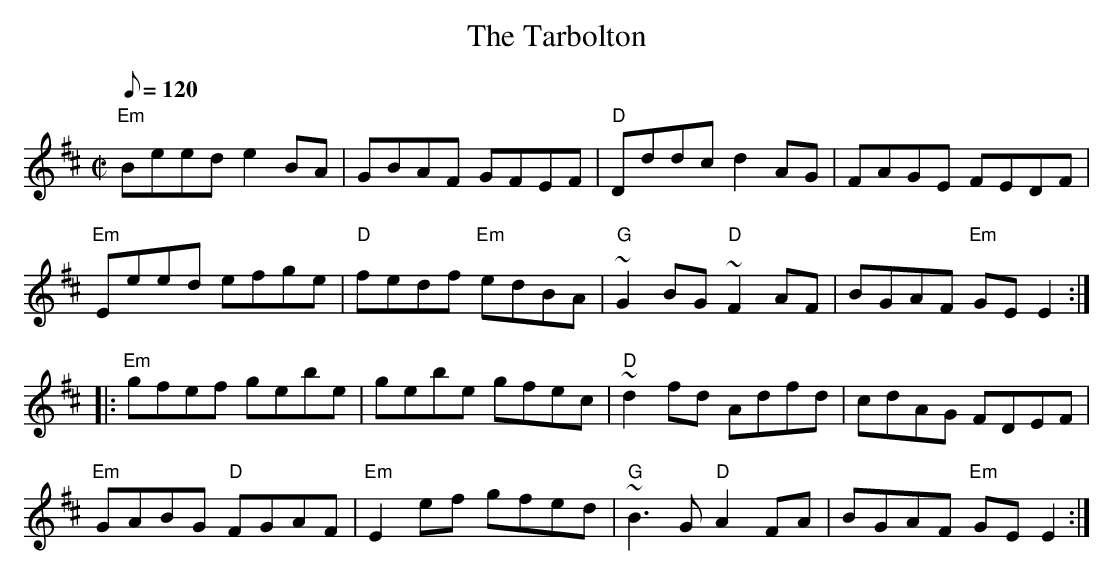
X:1
T:Tarbolton, The
M:C|
L:1/8
Q:120
K:Edor
"Em"Beed e2BA | GBAF GFEF | "D"Dddc d2AG | FAGE FEDF |
"Em"Eeed efge | "D"fedf "Em"edBA | "G"~G2BG "D"~F2AF | BGAF "Em"GEE2 :|:
"Em"gfef gebe | gebe gfec | "D"~d2fd Adfd | cdAG FDEF |
"Em"GABG "D"FGAF | "Em"E2ef gfed | "G"~B3G "D"A2FA | BGAF "Em"GEE2 :|]
